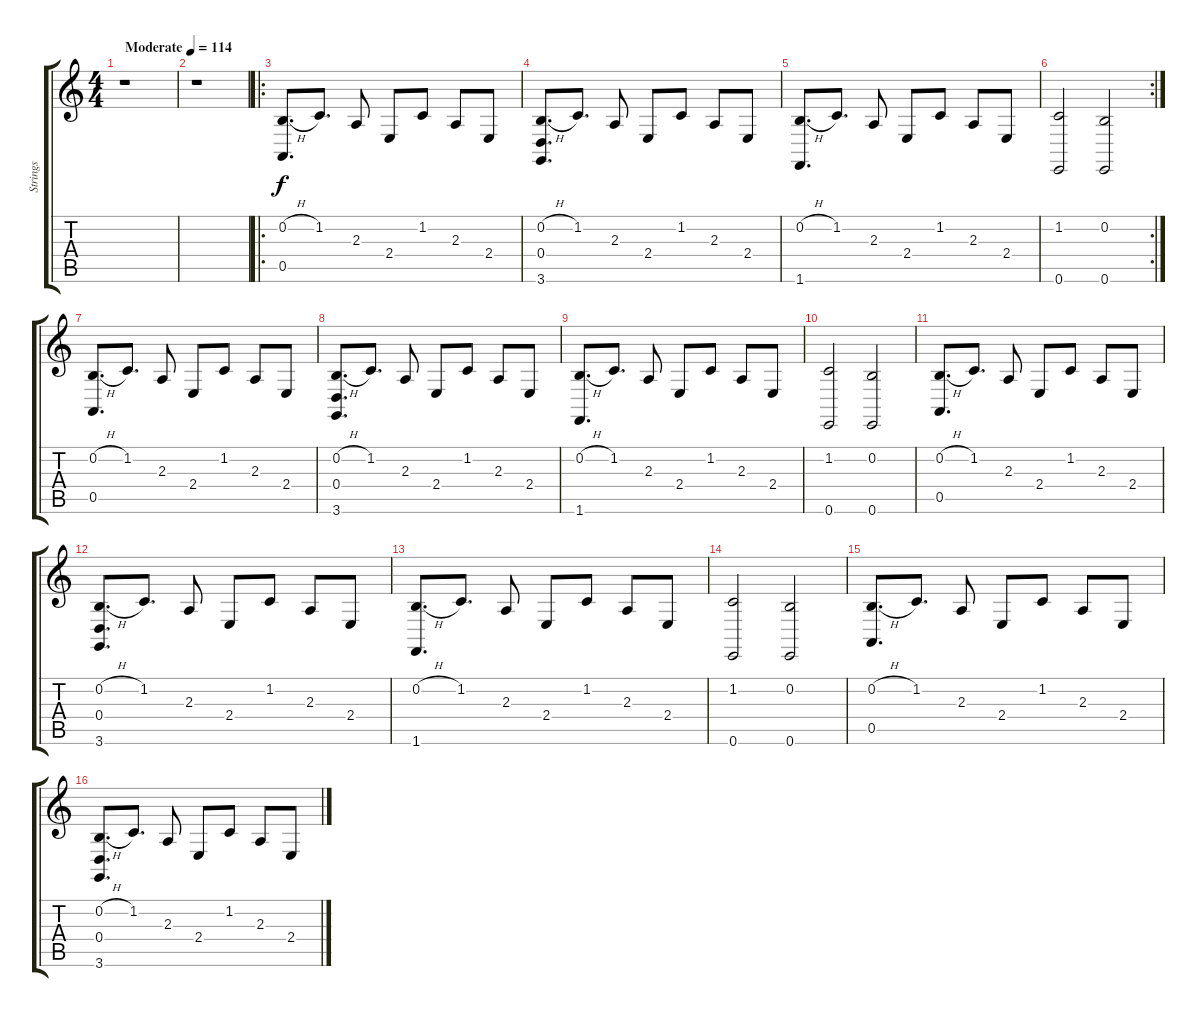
\track ("Strings" "Strings") {instrument stringensemble1}
\staff {score tabs}
\tuning (E4 B3 G3 D3 A2 E2) {hide}
\ts (4 4)
\tempo (114 "Moderate")
\clef g2
\ks c
r.1{dy f instrument stringensemble1} |
r.1 |
\ro
(0.2{h} 0.5).8{d} 1.2.8{d} 2.3.8 2.4.8 1.2.8 2.3.8 2.4.8 |
(0.2{h} 0.4 3.6).8{d} 1.2.8{d} 2.3.8 2.4.8 1.2.8 2.3.8 2.4.8 |
(0.2{h} 1.6).8{d} 1.2.8{d} 2.3.8 2.4.8 1.2.8 2.3.8 2.4.8 |
\rc 2
(1.2 0.6).2 (0.2 0.6).2 |
(0.2{h} 0.5).8{d} 1.2.8{d} 2.3.8 2.4.8 1.2.8 2.3.8 2.4.8 |
(0.2{h} 0.4 3.6).8{d} 1.2.8{d} 2.3.8 2.4.8 1.2.8 2.3.8 2.4.8 |
(0.2{h} 1.6).8{d} 1.2.8{d} 2.3.8 2.4.8 1.2.8 2.3.8 2.4.8 |
(1.2 0.6).2 (0.2 0.6).2 |
(0.2{h} 0.5).8{d} 1.2.8{d} 2.3.8 2.4.8 1.2.8 2.3.8 2.4.8 |
(0.2{h} 0.4 3.6).8{d} 1.2.8{d} 2.3.8 2.4.8 1.2.8 2.3.8 2.4.8 |
(0.2{h} 1.6).8{d} 1.2.8{d} 2.3.8 2.4.8 1.2.8 2.3.8 2.4.8 |
(1.2 0.6).2 (0.2 0.6).2 |
(0.2{h} 0.5).8{d} 1.2.8{d} 2.3.8 2.4.8 1.2.8 2.3.8 2.4.8 |
(0.2{h} 0.4 3.6).8{d} 1.2.8{d} 2.3.8 2.4.8 1.2.8 2.3.8 2.4.8
